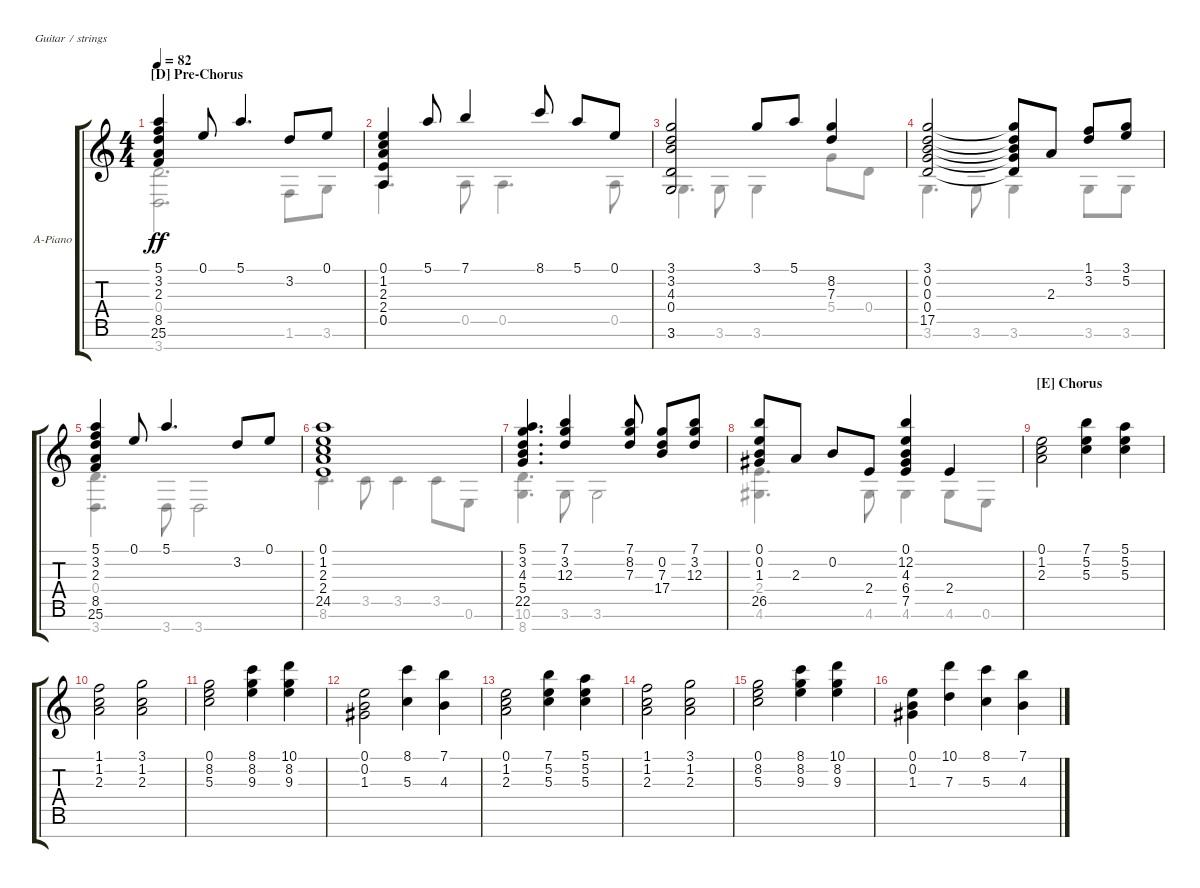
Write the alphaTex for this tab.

\defaultSystemsLayout 4
\bracketExtendMode groupsimilarinstruments
\firstSystemTrackNameOrientation horizontal
\otherSystemsTrackNameOrientation horizontal
\track ("Acoustic Piano" "A-Piano") {instrument electricguitarclean}
\staff {score tabs}
\tuning (E4 B3 G3 D3 A2 E2 B1)
\voice
\ts (4 4)
\section ("D" "Pre-Chorus")
\tempo 82
\clef g2
\ks c
(25.6 8.5 2.3 3.2 5.1).4{dy ff} 0.1.8 5.1.4{d} 3.2.8 0.1.8 |
(0.1 1.2 2.3 2.4 0.5).4 5.1.8 7.1.4 8.1.8 5.1.8 0.1.8 |
(3.1 3.2 4.3 0.4 3.6).2 3.1.8 5.1.8 (8.2 7.3).4 |
(17.5 0.4 0.3 0.2 3.1).2 (3.1{t} 0.2{t} 0.3{t} 0.4{t} 17.5{t}).8 2.3.8 (3.2 1.1).8 (3.1 5.2).8 |
(25.6 8.5 2.3 3.2 5.1).4 0.1.8 5.1.4{d} 3.2.8 0.1.8 |
(0.1 1.2 2.3 2.4 24.5).1 |
(22.5 5.4 4.3 3.2 5.1).4{d} (7.1 3.2 12.3).4 (7.3 8.2 7.1).8 (0.2 7.3 17.4).8 (12.3 3.2 7.1).8 |
(0.1 0.2 1.3 26.5).8 2.3.8 0.2.8 2.4.8 (7.5 6.4 4.3 12.2 0.1).4 2.4.4 |
\section ("E" "Chorus")
(0.1 1.2 2.3).2 (5.3 5.2 7.1).4 (5.1 5.2 5.3).4 |
(2.3 1.2 1.1).2 (3.1 1.2 2.3).2 |
(5.3 8.2 0.1).2 (8.1 8.2 9.3).4 (9.3 8.2 10.1).4 |
(0.1 0.2 1.3).2 (5.3 8.1).4 (7.1 4.3).4 |
(0.1 1.2 2.3).2 (5.3 5.2 7.1).4 (5.1 5.2 5.3).4 |
(2.3 1.2 1.1).2 (3.1 1.2 2.3).2 |
(5.3 8.2 0.1).2 (8.1 8.2 9.3).4 (9.3 8.2 10.1).4 |
(0.1 0.2 1.3).4 (7.3 10.1).4 (8.1 5.3).4 (4.3 7.1).4
\voice
\clef g2
\ottava regular
\simile none
\ks c
(0.4 3.7).2{d dy ff} 1.6.8 3.6.8 |
0.5.4{d} 0.5.8 0.5.4{d} 0.5.8 |
3.6.4{d} 3.6.8 3.6.4 5.4.8 0.4.8 |
3.6.4{d} 3.6.8 3.6.4 3.6.8 3.6.8 |
(3.7 0.4).4{d} 3.7.8 3.7.2 |
8.6.4{d} 3.5.8 3.5.4 3.5.8 0.6.8 |
(8.7 10.6).4{d} 3.6.8 3.6.2 |
(4.6 2.4).4{d} 4.6.8 4.6.4 4.6.8 0.6.8 |
|
|
|
|
|
|
|
